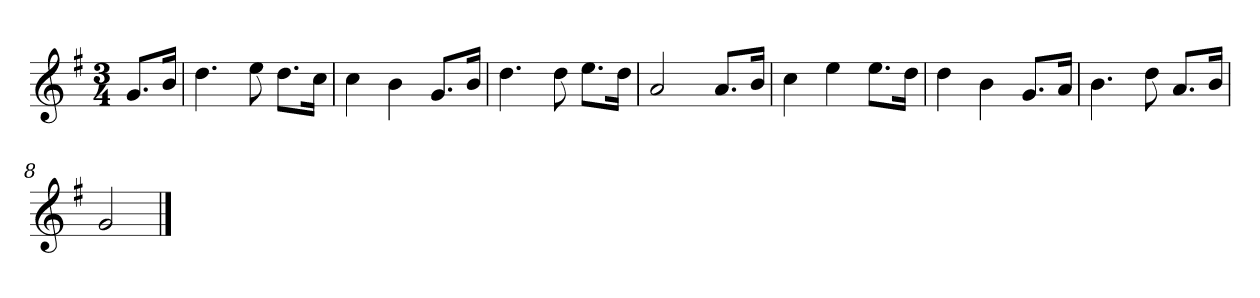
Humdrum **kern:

**kern
*part1
*staff1
*k[f#]
*M3/4
*MM120
=
8.gL
16bJk
=1
4.dd
8ee
8.ddL
16ccJk
=2
4cc
4b
8.gL
16bJk
=3
4.dd
8dd
8.eeL
16ddJk
=4
2a
8.aL
16bJk
=5
4cc
4ee
8.eeL
16ddJk
=6
4dd
4b
8.gL
16aJk
=7
4.b
8dd
8.aL
16bJk
=8
2g
==
*-
